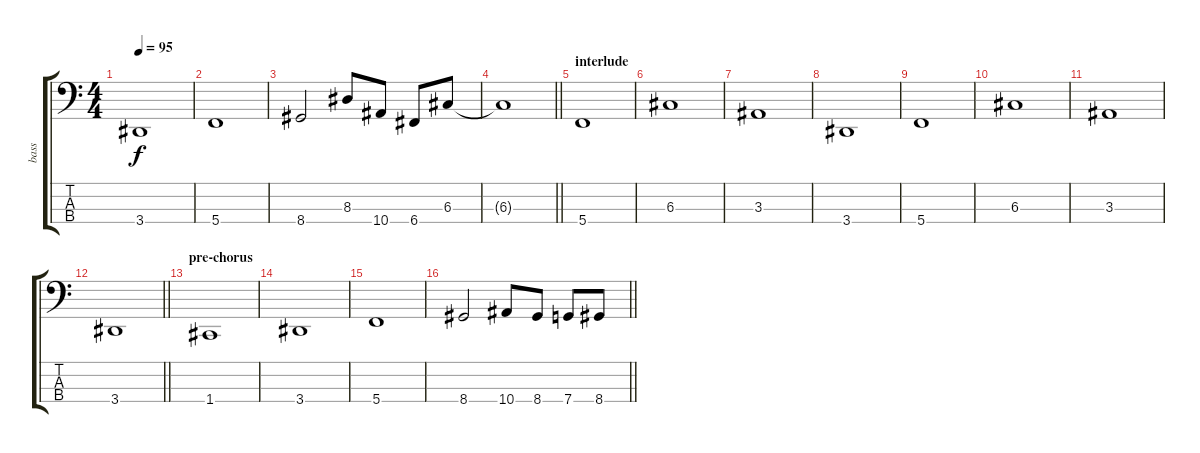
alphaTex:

\track ("bass" "bass") {instrument acousticbass}
\staff {score tabs}
\tuning (F2 C2 G1 C1) {hide}
\ts (4 4)
\tempo 95
\clef f4
\ks c
3.4.1{dy f} |
5.4.1 |
8.4.2 8.3.8 10.4.8 6.4.8 6.3.8 |
\barLineRight lightlight
6.3{t}.1 |
\section ("" "interlude")
5.4.1 |
6.3.1 |
3.3.1 |
3.4.1 |
5.4.1 |
6.3.1 |
3.3.1 |
\barLineRight lightlight
3.4.1 |
\section ("" "pre-chorus")
1.4.1 |
3.4.1 |
5.4.1 |
\barLineRight lightlight
8.4.2 10.4.8 8.4.8 7.4.8 8.4.8
